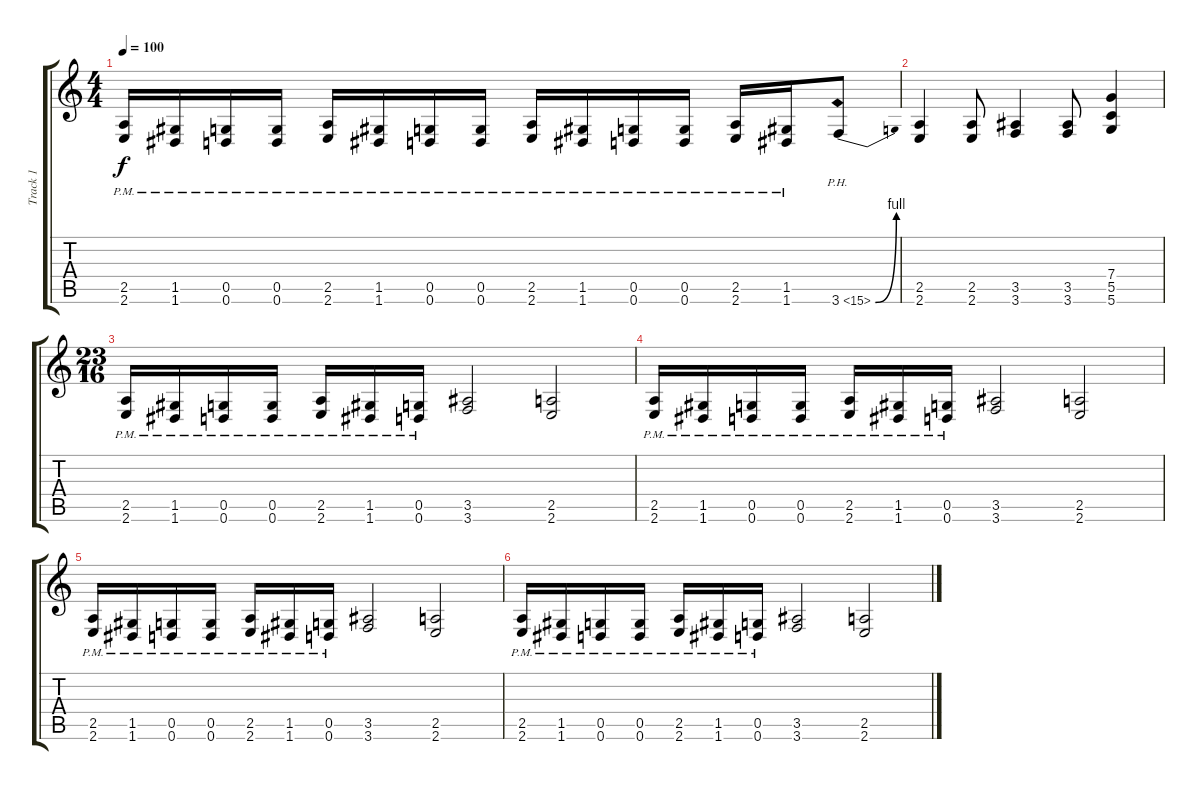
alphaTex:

\track ("Track 1" "Track 1") {instrument overdrivenguitar}
\staff {score tabs}
\tuning (D4 A3 F3 C3 G2 D2) {hide}
\ts (4 4)
\tempo 100
\clef g2
\ks c
(2.5{pm} 2.6{pm}).16{dy f} (1.5{pm} 1.6{pm}).16 (0.5{pm} 0.6{pm}).16 (0.5{pm} 0.6{pm}).16 (2.5{pm} 2.6{pm}).16 (1.5{pm} 1.6{pm}).16 (0.5{pm} 0.6{pm}).16 (0.5{pm} 0.6{pm}).16 (2.5{pm} 2.6{pm}).16 (1.5{pm} 1.6{pm}).16 (0.5{pm} 0.6{pm}).16 (0.5{pm} 0.6{pm}).16 (2.5{pm} 2.6{pm}).16 (1.5{pm} 1.6{pm}).16 3.6{be (bend 0 0 60 4) ph 12}.8 |
(2.5 2.6).4 (2.5 2.6).8 (3.5 3.6).4 (3.5 3.6).8 (7.4 5.5 5.6).4 |
\ts (23 16)
(2.5{pm} 2.6{pm}).16 (1.5{pm} 1.6{pm}).16 (0.5{pm} 0.6{pm}).16 (0.5{pm} 0.6{pm}).16 (2.5{pm} 2.6{pm}).16 (1.5{pm} 1.6{pm}).16 (0.5{pm} 0.6{pm}).16 (3.5 3.6).2 (2.5 2.6).2 |
(2.5{pm} 2.6{pm}).16 (1.5{pm} 1.6{pm}).16 (0.5{pm} 0.6{pm}).16 (0.5{pm} 0.6{pm}).16 (2.5{pm} 2.6{pm}).16 (1.5{pm} 1.6{pm}).16 (0.5{pm} 0.6{pm}).16 (3.5 3.6).2 (2.5 2.6).2 |
(2.5{pm} 2.6{pm}).16 (1.5{pm} 1.6{pm}).16 (0.5{pm} 0.6{pm}).16 (0.5{pm} 0.6{pm}).16 (2.5{pm} 2.6{pm}).16 (1.5{pm} 1.6{pm}).16 (0.5{pm} 0.6{pm}).16 (3.5 3.6).2 (2.5 2.6).2 |
(2.5{pm} 2.6{pm}).16 (1.5{pm} 1.6{pm}).16 (0.5{pm} 0.6{pm}).16 (0.5{pm} 0.6{pm}).16 (2.5{pm} 2.6{pm}).16 (1.5{pm} 1.6{pm}).16 (0.5{pm} 0.6{pm}).16 (3.5 3.6).2 (2.5 2.6).2
